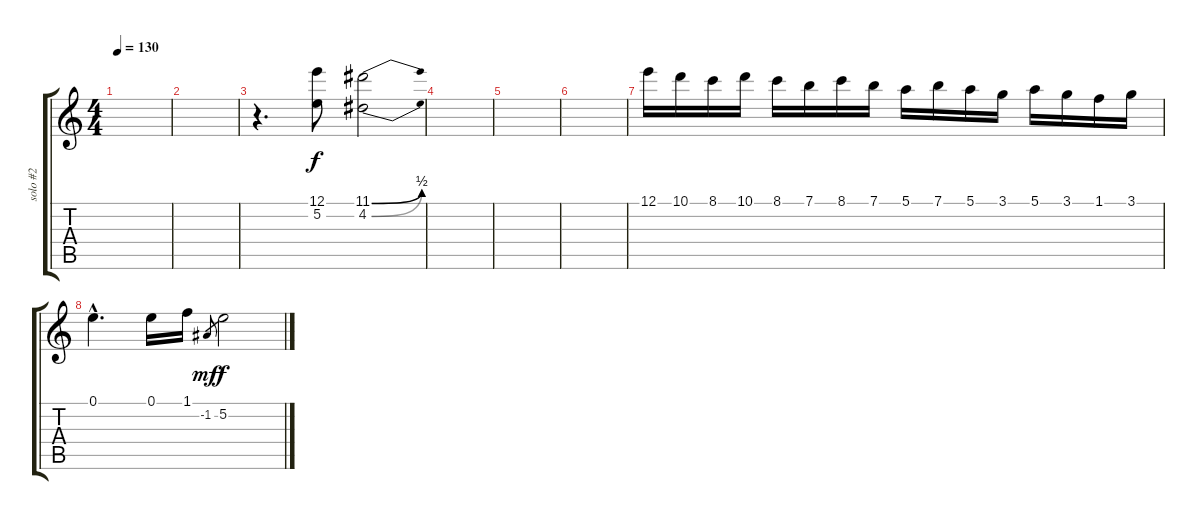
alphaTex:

\track ("solo #2" "solo #2") {instrument overdrivenguitar}
\staff {score tabs}
\tuning (E4 B3 G3 D3 A2 E2) {hide}
\ts (4 4)
\tempo 130
\clef g2
\ks c
|
|
r.4{d} (12.1 5.2).8 (11.1{be (bend 0 0 60 2)} 4.2{be (bend 0 0 60 2)}).2 |
|
|
|
12.1.16 10.1.16 8.1.16 10.1.16 8.1.16 7.1.16 8.1.16 7.1.16 5.1.16 7.1.16 5.1.16 3.1.16 5.1.16 3.1.16 1.1.16 3.1.16 |
0.1{hac}.4{d} 0.1.16 1.1.16 -1.2.8{gr dy mf} 5.2.2{dy f}
